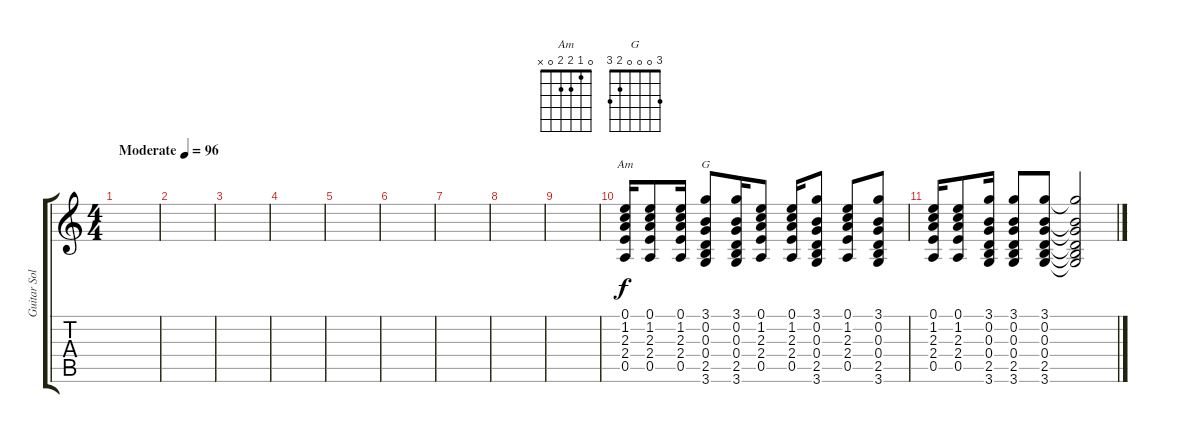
\track ("Guitar Solo" "Guitar Sol") {instrument overdrivenguitar}
\staff {score tabs}
\tuning (E4 B3 G3 D3 A2 E2) {hide}
\chord ("Am" 0 1 2 2 0 x)
\chord ("G" 3 0 0 0 2 3)
\ts (4 4)
\tempo (96 "Moderate")
\clef g2
\ks c
|
|
|
|
|
|
|
|
|
(0.1 1.2 2.3 2.4 0.5).16{ch "Am"} (0.1 1.2 2.3 2.4 0.5).8 (0.1 1.2 2.3 2.4 0.5).16 (3.1 0.2 0.3 0.4 2.5 3.6).8{ch "G"} (3.1 0.2 0.3 0.4 2.5 3.6).16 (0.1 1.2 2.3 2.4 0.5).8 (0.1 1.2 2.3 2.4 0.5).16 (3.1 0.2 0.3 0.4 2.5 3.6).8 (0.1 1.2 2.3 2.4 0.5).8 (3.1 0.2 0.3 0.4 2.5 3.6).8 |
(0.1 1.2 2.3 2.4 0.5).16 (0.1 1.2 2.3 2.4 0.5).8 (3.1 0.2 0.3 0.4 2.5 3.6).16 (3.1 0.2 0.3 0.4 2.5 3.6).8 (3.1 0.2 0.3 0.4 2.5 3.6).8 (3.1{t} 0.2{t} 0.3{t} 0.4{t} 2.5{t} 3.6{t}).2
